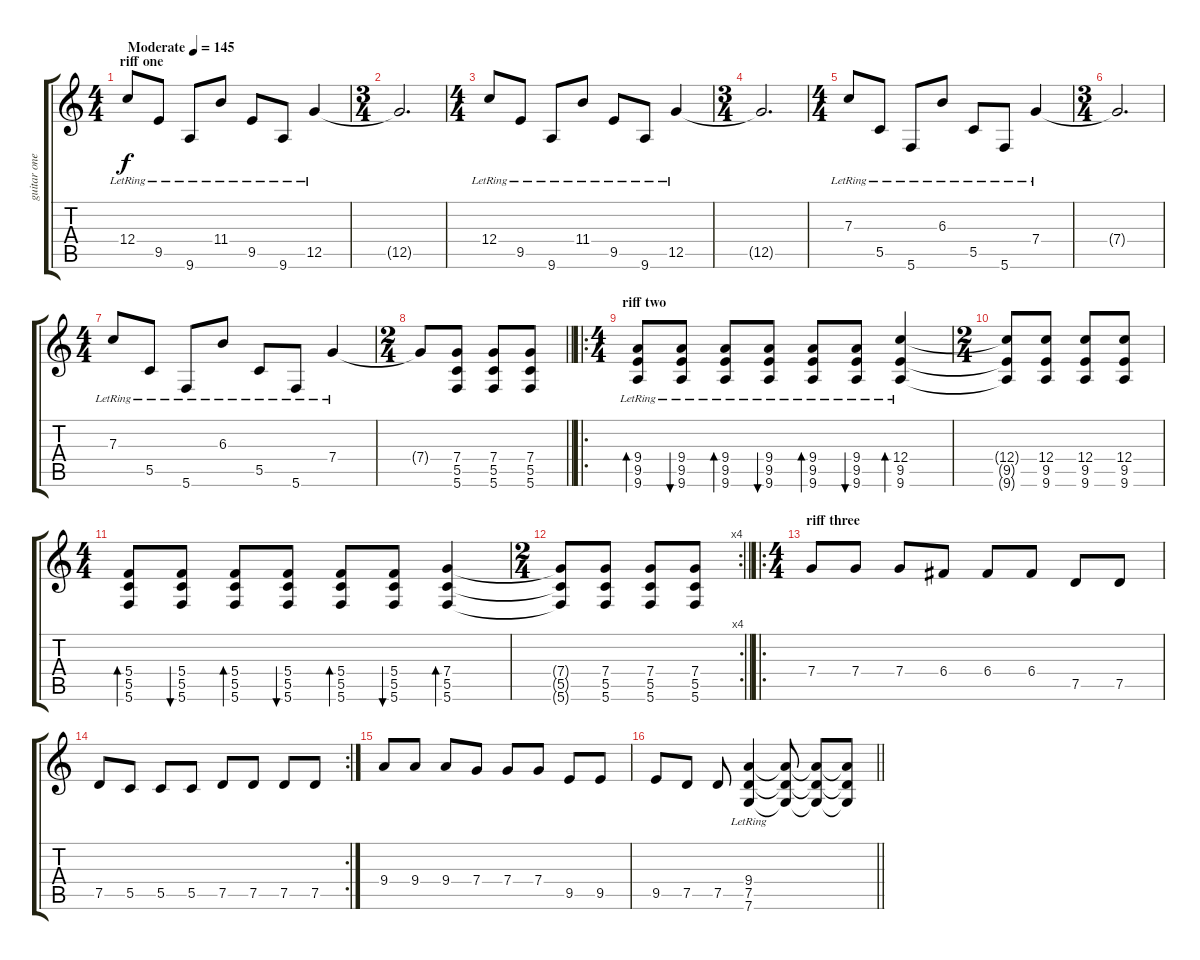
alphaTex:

\track ("guitar one" "guitar one") {instrument acousticguitarsteel}
\staff {score tabs}
\tuning (D4 A3 F3 C3 G2 C2) {hide}
\ts (4 4)
\section ("" "riff one")
\tempo (145 "Moderate")
\clef g2
\ks c
12.4{lr}.8{dy f instrument acousticguitarsteel} 9.5{lr}.8 9.6{lr}.8 11.4{lr}.8 9.5{lr}.8 9.6{lr}.8 12.5{lr}.4 |
\ts (3 4)
12.5{t}.2{d} |
\ts (4 4)
12.4{lr}.8 9.5{lr}.8 9.6{lr}.8 11.4{lr}.8 9.5{lr}.8 9.6{lr}.8 12.5{lr}.4 |
\ts (3 4)
12.5{t}.2{d} |
\ts (4 4)
7.3{lr}.8 5.5{lr}.8 5.6{lr}.8 6.3{lr}.8 5.5{lr}.8 5.6{lr}.8 7.4{lr}.4 |
\ts (3 4)
7.4{t}.2{d} |
\ts (4 4)
7.3{lr}.8 5.5{lr}.8 5.6{lr}.8 6.3{lr}.8 5.5{lr}.8 5.6{lr}.8 7.4{lr}.4 |
\ts (2 4)
\barLineRight lightlight
7.4{t}.8 (7.4 5.5 5.6).8 (7.4 5.5 5.6).8 (7.4 5.5 5.6).8 |
\ro
\ts (4 4)
\section ("" "riff two")
(9.4{lr} 9.5{lr} 9.6{lr}).8{bd 60} (9.4{lr} 9.5{lr} 9.6{lr}).8{bu 60} (9.4{lr} 9.5{lr} 9.6{lr}).8{bd 60} (9.4{lr} 9.5{lr} 9.6{lr}).8{bu 60} (9.4{lr} 9.5{lr} 9.6{lr}).8{bd 60} (9.4{lr} 9.5{lr} 9.6{lr}).8{bu 60} (12.4{lr} 9.5{lr} 9.6{lr}).4{bd 60} |
\ts (2 4)
(12.4{t} 9.5{t} 9.6{t}).8 (12.4 9.5 9.6).8 (12.4 9.5 9.6).8 (12.4 9.5 9.6).8 |
\ts (4 4)
(5.4 5.5 5.6).8{bd 30} (5.4 5.5 5.6).8{bu 30} (5.4 5.5 5.6).8{bd 30} (5.4 5.5 5.6).8{bu 30} (5.4 5.5 5.6).8{bd 30} (5.4 5.5 5.6).8{bu 30} (7.4 5.5 5.6).4{bd 30} |
\rc 4
\ts (2 4)
\barLineRight lightlight
(7.4{t} 5.5{t} 5.6{t}).8 (7.4 5.5 5.6).8 (7.4 5.5 5.6).8 (7.4 5.5 5.6).8 |
\ro
\ts (4 4)
\section ("" "riff three")
7.4.8 7.4.8 7.4.8 6.4.8 6.4.8 6.4.8 7.5.8 7.5.8 |
\rc 2
7.5.8 5.5.8 5.5.8 5.5.8 7.5.8 7.5.8 7.5.8 7.5.8 |
9.4.8 9.4.8 9.4.8 7.4.8 7.4.8 7.4.8 9.5.8 9.5.8 |
\barLineRight lightlight
9.5.8 7.5.8 7.5.8 (9.4{lr} 7.5 7.6).4 (9.4{t} 7.5{t} 7.6{t}).8 (9.4{t} 7.5{t} 7.6{t}).8 (9.4{t} 7.5{t} 7.6{t}).8
